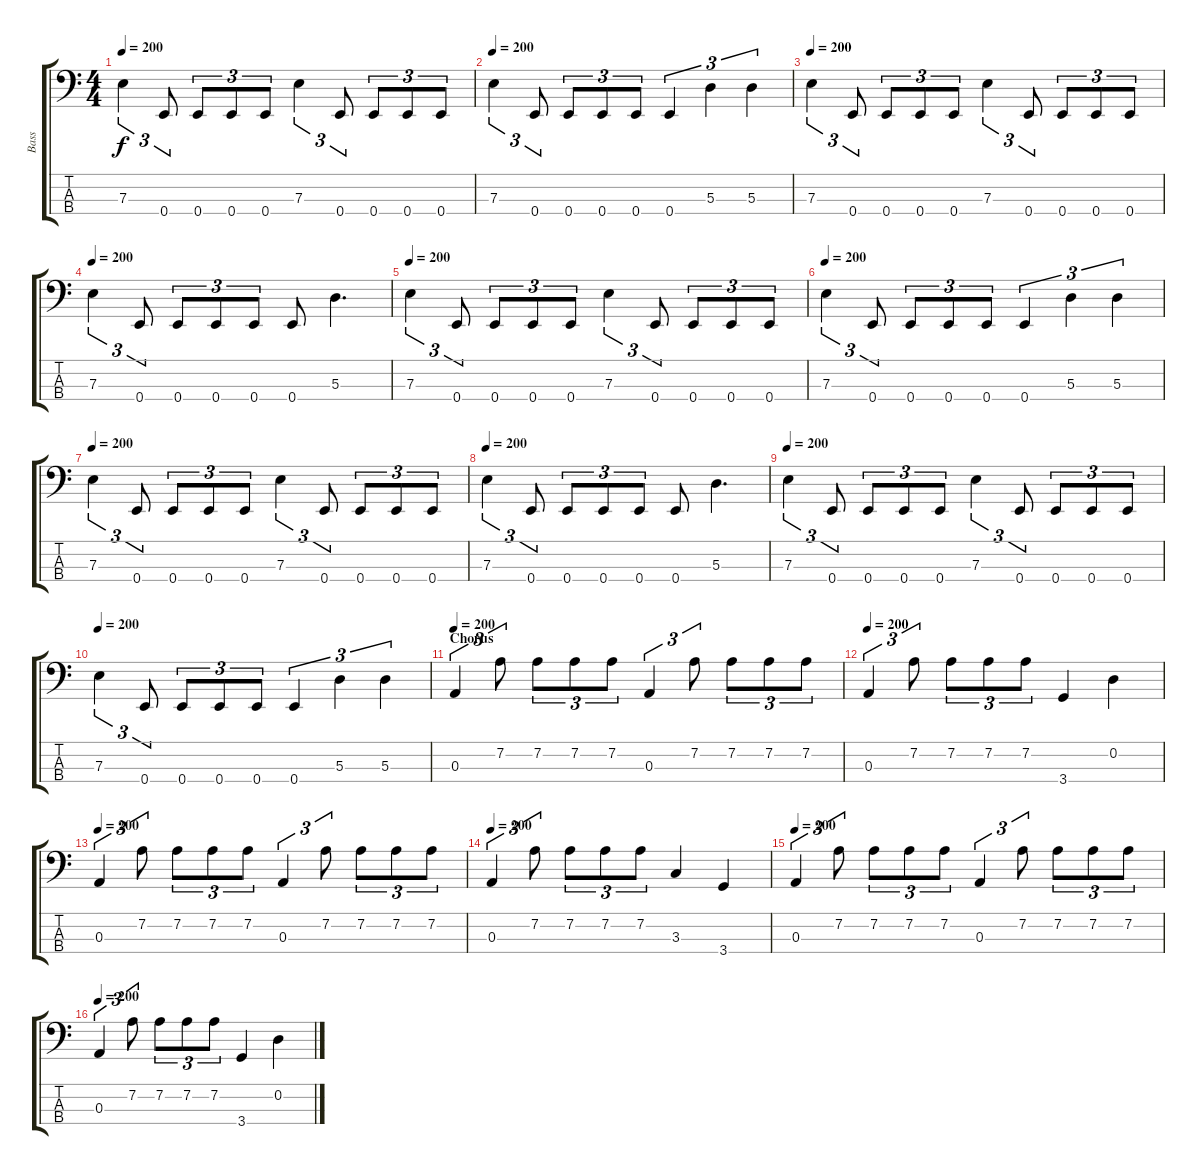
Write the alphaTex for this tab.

\track ("Bass" "Bass") {instrument electricbassfinger}
\staff {score tabs}
\tuning (G2 D2 A1 E1) {hide}
\ts (4 4)
\tempo 200
\clef f4
\ks c
7.3.4{tu (3 2) dy f} 0.4.8{tu (3 2)} 0.4.8{tu (3 2)} 0.4.8{tu (3 2)} 0.4.8{tu (3 2)} 7.3.4{tu (3 2)} 0.4.8{tu (3 2)} 0.4.8{tu (3 2)} 0.4.8{tu (3 2)} 0.4.8{tu (3 2)} |
\tempo 200
7.3.4{tu (3 2)} 0.4.8{tu (3 2)} 0.4.8{tu (3 2)} 0.4.8{tu (3 2)} 0.4.8{tu (3 2)} 0.4.4{tu (3 2)} 5.3.4{tu (3 2)} 5.3.4{tu (3 2)} |
\tempo 200
7.3.4{tu (3 2)} 0.4.8{tu (3 2)} 0.4.8{tu (3 2)} 0.4.8{tu (3 2)} 0.4.8{tu (3 2)} 7.3.4{tu (3 2)} 0.4.8{tu (3 2)} 0.4.8{tu (3 2)} 0.4.8{tu (3 2)} 0.4.8{tu (3 2)} |
\tempo 200
7.3.4{tu (3 2)} 0.4.8{tu (3 2)} 0.4.8{tu (3 2)} 0.4.8{tu (3 2)} 0.4.8{tu (3 2)} 0.4.8 5.3.4{d} |
\tempo 200
7.3.4{tu (3 2)} 0.4.8{tu (3 2)} 0.4.8{tu (3 2)} 0.4.8{tu (3 2)} 0.4.8{tu (3 2)} 7.3.4{tu (3 2)} 0.4.8{tu (3 2)} 0.4.8{tu (3 2)} 0.4.8{tu (3 2)} 0.4.8{tu (3 2)} |
\tempo 200
7.3.4{tu (3 2)} 0.4.8{tu (3 2)} 0.4.8{tu (3 2)} 0.4.8{tu (3 2)} 0.4.8{tu (3 2)} 0.4.4{tu (3 2)} 5.3.4{tu (3 2)} 5.3.4{tu (3 2)} |
\tempo 200
7.3.4{tu (3 2)} 0.4.8{tu (3 2)} 0.4.8{tu (3 2)} 0.4.8{tu (3 2)} 0.4.8{tu (3 2)} 7.3.4{tu (3 2)} 0.4.8{tu (3 2)} 0.4.8{tu (3 2)} 0.4.8{tu (3 2)} 0.4.8{tu (3 2)} |
\tempo 200
7.3.4{tu (3 2)} 0.4.8{tu (3 2)} 0.4.8{tu (3 2)} 0.4.8{tu (3 2)} 0.4.8{tu (3 2)} 0.4.8 5.3.4{d} |
\tempo 200
7.3.4{tu (3 2)} 0.4.8{tu (3 2)} 0.4.8{tu (3 2)} 0.4.8{tu (3 2)} 0.4.8{tu (3 2)} 7.3.4{tu (3 2)} 0.4.8{tu (3 2)} 0.4.8{tu (3 2)} 0.4.8{tu (3 2)} 0.4.8{tu (3 2)} |
\tempo 200
7.3.4{tu (3 2)} 0.4.8{tu (3 2)} 0.4.8{tu (3 2)} 0.4.8{tu (3 2)} 0.4.8{tu (3 2)} 0.4.4{tu (3 2)} 5.3.4{tu (3 2)} 5.3.4{tu (3 2)} |
\section ("" "Chorus")
\tempo 200
0.3.4{tu (3 2)} 7.2.8{tu (3 2)} 7.2.8{tu (3 2)} 7.2.8{tu (3 2)} 7.2.8{tu (3 2)} 0.3.4{tu (3 2)} 7.2.8{tu (3 2)} 7.2.8{tu (3 2)} 7.2.8{tu (3 2)} 7.2.8{tu (3 2)} |
\tempo 200
0.3.4{tu (3 2)} 7.2.8{tu (3 2)} 7.2.8{tu (3 2)} 7.2.8{tu (3 2)} 7.2.8{tu (3 2)} 3.4.4 0.2.4 |
\tempo 200
0.3.4{tu (3 2)} 7.2.8{tu (3 2)} 7.2.8{tu (3 2)} 7.2.8{tu (3 2)} 7.2.8{tu (3 2)} 0.3.4{tu (3 2)} 7.2.8{tu (3 2)} 7.2.8{tu (3 2)} 7.2.8{tu (3 2)} 7.2.8{tu (3 2)} |
\tempo 200
0.3.4{tu (3 2)} 7.2.8{tu (3 2)} 7.2.8{tu (3 2)} 7.2.8{tu (3 2)} 7.2.8{tu (3 2)} 3.3.4 3.4.4 |
\tempo 200
0.3.4{tu (3 2)} 7.2.8{tu (3 2)} 7.2.8{tu (3 2)} 7.2.8{tu (3 2)} 7.2.8{tu (3 2)} 0.3.4{tu (3 2)} 7.2.8{tu (3 2)} 7.2.8{tu (3 2)} 7.2.8{tu (3 2)} 7.2.8{tu (3 2)} |
\tempo 200
0.3.4{tu (3 2)} 7.2.8{tu (3 2)} 7.2.8{tu (3 2)} 7.2.8{tu (3 2)} 7.2.8{tu (3 2)} 3.4.4 0.2.4
